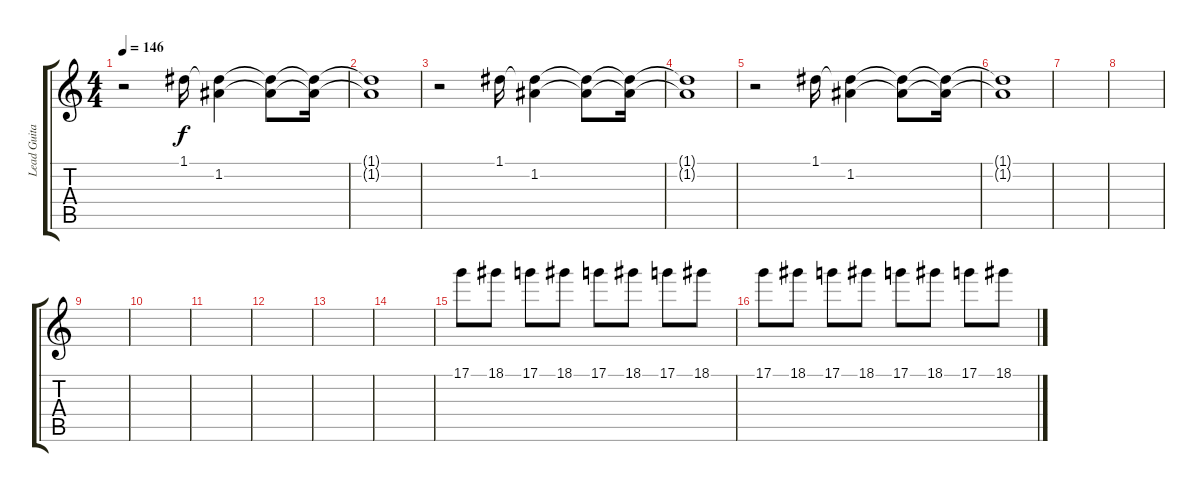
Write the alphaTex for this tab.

\track ("Lead Guitar" "Lead Guita") {instrument distortionguitar}
\staff {score tabs}
\tuning (D4 A3 F3 C3 G2 C2) {hide}
\ts (4 4)
\tempo 146
\clef g2
\ks c
r.2{dy f} 1.1.16 (1.1{t} 1.2).4 (1.1{t} 1.2{t}).8 (1.1{t} 1.2{t}).16 |
(1.1{t} 1.2{t}).1 |
r.2 1.1.16 (1.1{t} 1.2).4 (1.1{t} 1.2{t}).8 (1.1{t} 1.2{t}).16 |
(1.1{t} 1.2{t}).1 |
r.2 1.1.16 (1.1{t} 1.2).4 (1.1{t} 1.2{t}).8 (1.1{t} 1.2{t}).16 |
(1.1{t} 1.2{t}).1 |
|
|
|
|
|
|
|
|
17.1.8{instrument distortionguitar} 18.1.8 17.1.8 18.1.8 17.1.8 18.1.8 17.1.8 18.1.8 |
17.1.8 18.1.8 17.1.8 18.1.8 17.1.8 18.1.8 17.1.8 18.1.8
